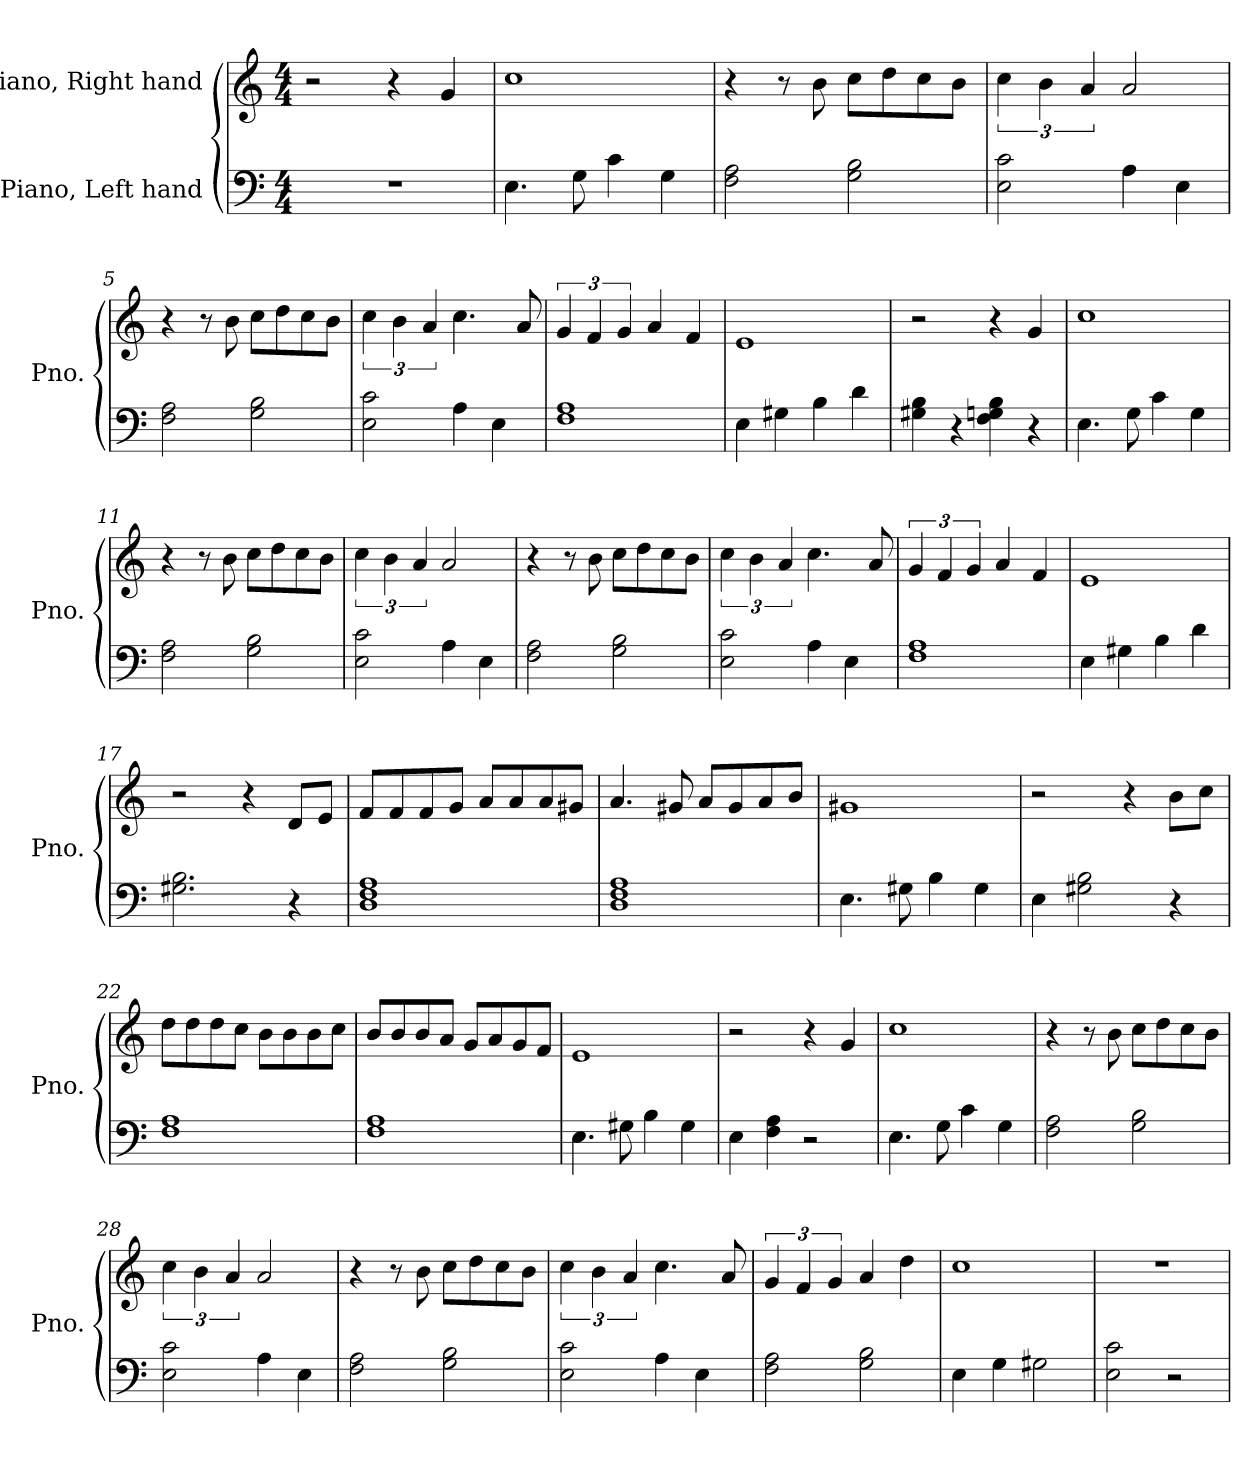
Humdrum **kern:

**kern	**kern
*part2	*part1
*staff2	*staff1
*I"Piano, Left hand	*I"Piano, Right hand
*I'Pno.	*I'Pno.
*clefF4	*clefG2
*k[]	*k[]
*M4/4	*M4/4
*MM120	*MM120
=1	=1
1r	2r
.	4r
.	4g/
=2	=2
4.E\	1cc
8G\	.
4c\	.
4G\	.
=3	=3
2F\ 2A\	4r
.	8r
.	8b\
2G\ 2B\	8cc\L
.	8dd\
.	8cc\
.	8b\J
=4	=4
2E\ 2c\	6cc\
.	6b\
.	6a/
4A\	2a/
4E\	.
=5	=5
2F\ 2A\	4r
.	8r
.	8b\
2G\ 2B\	8cc\L
.	8dd\
.	8cc\
.	8b\J
=6	=6
2E\ 2c\	6cc\
.	6b\
.	6a/
4A\	4.cc\
4E\	.
.	8a/
!!LO:LB:g=z
=7	=7
1F 1A	6g/
.	6f/
.	6g/
.	4a/
.	4f/
=8	=8
4E\	1e
4G#X\	.
4B\	.
4d\	.
=9	=9
4G#X\ 4B\	2r
4r	.
4F\ 4Gn\ 4B\	4r
4r	4g/
=10	=10
4.E\	1cc
8G\	.
4c\	.
4G\	.
=11	=11
2F\ 2A\	4r
.	8r
.	8b\
2G\ 2B\	8cc\L
.	8dd\
.	8cc\
.	8b\J
=12	=12
2E\ 2c\	6cc\
.	6b\
.	6a/
4A\	2a/
4E\	.
=13	=13
2F\ 2A\	4r
.	8r
.	8b\
2G\ 2B\	8cc\L
.	8dd\
.	8cc\
.	8b\J
!!LO:LB:g=z
=14	=14
2E\ 2c\	6cc\
.	6b\
.	6a/
4A\	4.cc\
4E\	.
.	8a/
=15	=15
1F 1A	6g/
.	6f/
.	6g/
.	4a/
.	4f/
=16	=16
4E\	1e
4G#X\	.
4B\	.
4d\	.
=17	=17
2.G#X\ 2.B\	2r
.	4r
4r	8d/L
.	8e/J
=18	=18
1D 1F 1A	8f/L
.	8f/
.	8f/
.	8g/J
.	8a/L
.	8a/
.	8a/
.	8g#X/J
=19	=19
1D 1F 1A	4.a/
.	8g#X/
.	8a/L
.	8g#/
.	8a/
.	8b/J
!!LO:LB:g=z
=20	=20
4.E\	1g#X
8G#X\	.
4B\	.
4G#\	.
=21	=21
4E\	2r
2G#X\ 2B\	.
.	4r
4r	8b\L
.	8cc\J
=22	=22
1F 1A	8dd\L
.	8dd\
.	8dd\
.	8cc\J
.	8b\L
.	8b\
.	8b\
.	8cc\J
=23	=23
1F 1A	8b/L
.	8b/
.	8b/
.	8a/J
.	8g/L
.	8a/
.	8g/
.	8f/J
=24	=24
4.E\	1e
8G#X\	.
4B\	.
4G#\	.
=25	=25
4E\	2r
4F\ 4A\	.
2r	4r
.	4g/
!!LO:LB:g=z
=26	=26
4.E\	1cc
8G\	.
4c\	.
4G\	.
=27	=27
2F\ 2A\	4r
.	8r
.	8b\
2G\ 2B\	8cc\L
.	8dd\
.	8cc\
.	8b\J
=28	=28
2E\ 2c\	6cc\
.	6b\
.	6a/
4A\	2a/
4E\	.
=29	=29
2F\ 2A\	4r
.	8r
.	8b\
2G\ 2B\	8cc\L
.	8dd\
.	8cc\
.	8b\J
=30	=30
2E\ 2c\	6cc\
.	6b\
.	6a/
4A\	4.cc\
4E\	.
.	8a/
=31	=31
2F\ 2A\	6g/
.	6f/
.	6g/
2G\ 2B\	4a/
.	4dd\
=32	=32
4E\	1cc
4G\	.
2G#X\	.
!!LO:LB:g=z
=33	=33
2E\ 2c\	1r
2r	.
=	=
*-	*-
